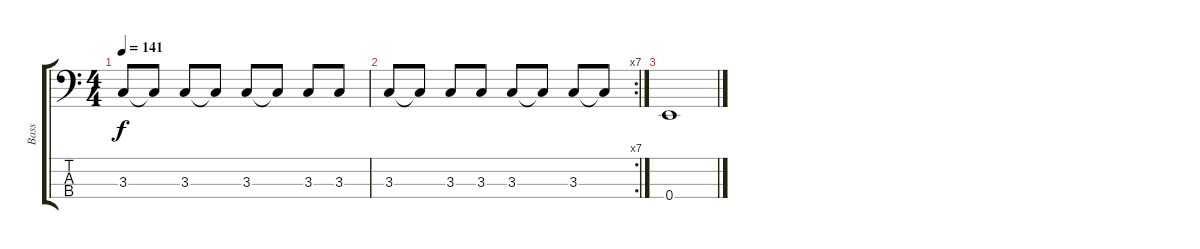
\track ("Bass" "Bass") {instrument electricbassfinger}
\staff {score tabs}
\tuning (G2 D2 A1 E1) {hide}
\ts (4 4)
\tempo 141
\clef f4
\ks c
3.3.8{dy f} 3.3{t}.8 3.3.8 3.3{t}.8 3.3.8 3.3{t}.8 3.3.8 3.3.8 |
\rc 7
3.3.8 3.3{t}.8 3.3.8 3.3.8 3.3.8 3.3{t}.8 3.3.8 3.3{t}.8 |
0.4.1
